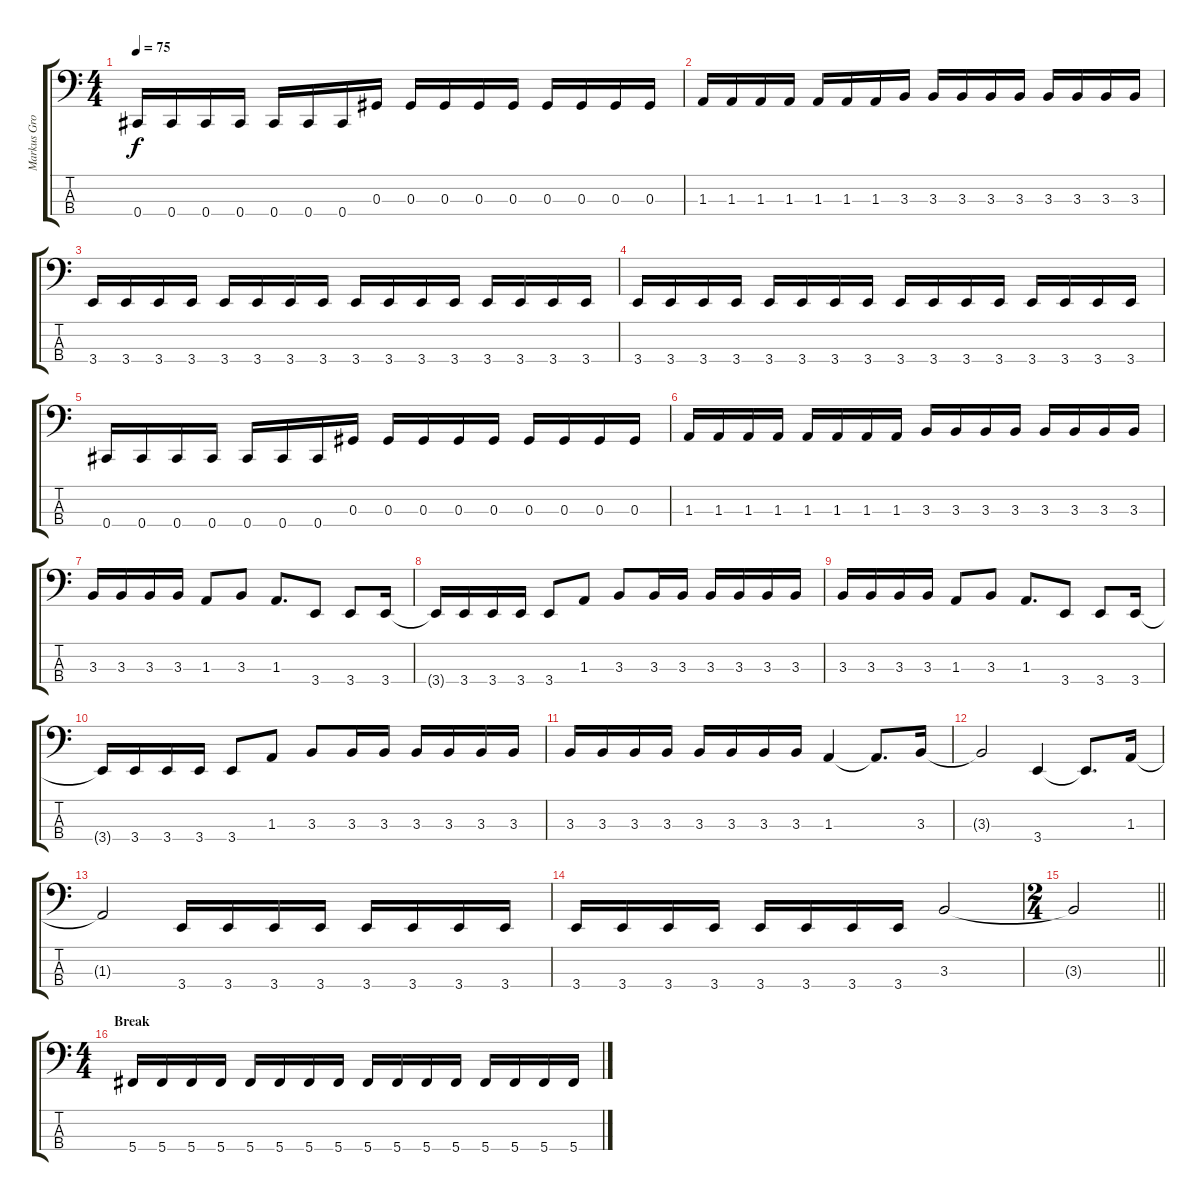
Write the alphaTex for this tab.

\track ("Markus Grosskopf (Bass)" "Markus Gro") {instrument electricbassfinger}
\staff {score tabs}
\tuning (Gb2 Db2 Ab1 Db1) {hide}
\ts (4 4)
\tempo 75
\clef f4
\ks c
0.4.16{dy f} 0.4.16 0.4.16 0.4.16 0.4.16 0.4.16 0.4.16 0.3.16 0.3.16 0.3.16 0.3.16 0.3.16 0.3.16 0.3.16 0.3.16 0.3.16 |
1.3.16 1.3.16 1.3.16 1.3.16 1.3.16 1.3.16 1.3.16 3.3.16 3.3.16 3.3.16 3.3.16 3.3.16 3.3.16 3.3.16 3.3.16 3.3.16 |
3.4.16 3.4.16 3.4.16 3.4.16 3.4.16 3.4.16 3.4.16 3.4.16 3.4.16 3.4.16 3.4.16 3.4.16 3.4.16 3.4.16 3.4.16 3.4.16 |
3.4.16 3.4.16 3.4.16 3.4.16 3.4.16 3.4.16 3.4.16 3.4.16 3.4.16 3.4.16 3.4.16 3.4.16 3.4.16 3.4.16 3.4.16 3.4.16 |
0.4.16 0.4.16 0.4.16 0.4.16 0.4.16 0.4.16 0.4.16 0.3.16 0.3.16 0.3.16 0.3.16 0.3.16 0.3.16 0.3.16 0.3.16 0.3.16 |
1.3.16 1.3.16 1.3.16 1.3.16 1.3.16 1.3.16 1.3.16 1.3.16 3.3.16 3.3.16 3.3.16 3.3.16 3.3.16 3.3.16 3.3.16 3.3.16 |
3.3.16 3.3.16 3.3.16 3.3.16 1.3.8 3.3.8 1.3.8{d} 3.4.8 3.4.8 3.4.16 |
3.4{t}.16 3.4.16 3.4.16 3.4.16 3.4.8 1.3.8 3.3.8 3.3.16 3.3.16 3.3.16 3.3.16 3.3.16 3.3.16 |
3.3.16 3.3.16 3.3.16 3.3.16 1.3.8 3.3.8 1.3.8{d} 3.4.8 3.4.8 3.4.16 |
3.4{t}.16 3.4.16 3.4.16 3.4.16 3.4.8 1.3.8 3.3.8 3.3.16 3.3.16 3.3.16 3.3.16 3.3.16 3.3.16 |
3.3.16 3.3.16 3.3.16 3.3.16 3.3.16 3.3.16 3.3.16 3.3.16 1.3.4 1.3{t}.8{d} 3.3.16 |
3.3{t}.2 3.4.4 3.4{t}.8{d} 1.3.16 |
1.3{t}.2 3.4.16 3.4.16 3.4.16 3.4.16 3.4.16 3.4.16 3.4.16 3.4.16 |
3.4.16 3.4.16 3.4.16 3.4.16 3.4.16 3.4.16 3.4.16 3.4.16 3.3.2 |
\ts (2 4)
\barLineRight lightlight
3.3{t}.2 |
\ts (4 4)
\section ("" "Break")
5.4.16 5.4.16 5.4.16 5.4.16 5.4.16 5.4.16 5.4.16 5.4.16 5.4.16 5.4.16 5.4.16 5.4.16 5.4.16 5.4.16 5.4.16 5.4.16
